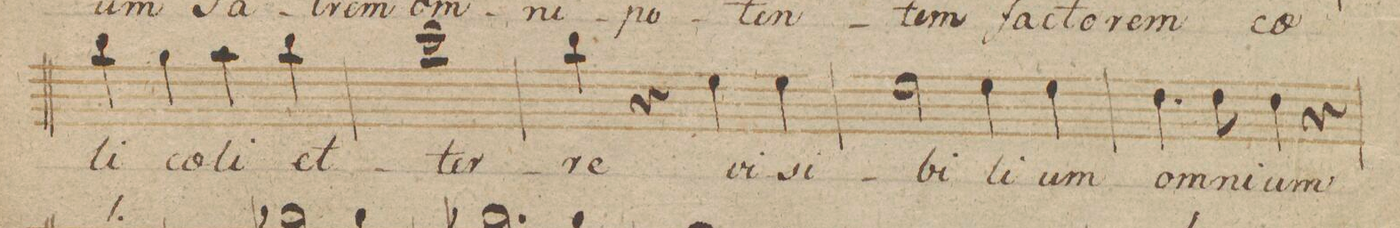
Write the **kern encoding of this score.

**kern	**text	**dynam
*I"Alto.	*	*
*clefC3	*	*
*k[b-]	*	*
*met(c|)	*	*
*M2/2	*	*
4cc\	-li	.
4a\	cae-	.
4b-\	-li	.
4cc\	et	.
=12	=12	=12
1dd	ter-	.
=13	=13	=13
4cc\	-re	.
4r	.	.
4f\	vi-	.
4f\	-si-	.
=14	=14	=14
2f\	-bi-	.
4f\	-li-	.
4f\	-um	.
=15	=15	=15
4.e\	om-	.
8e\	-ni-	.
4e\	-um	.
4r	.	.
=16	=16	=16
*-	*-	*-
